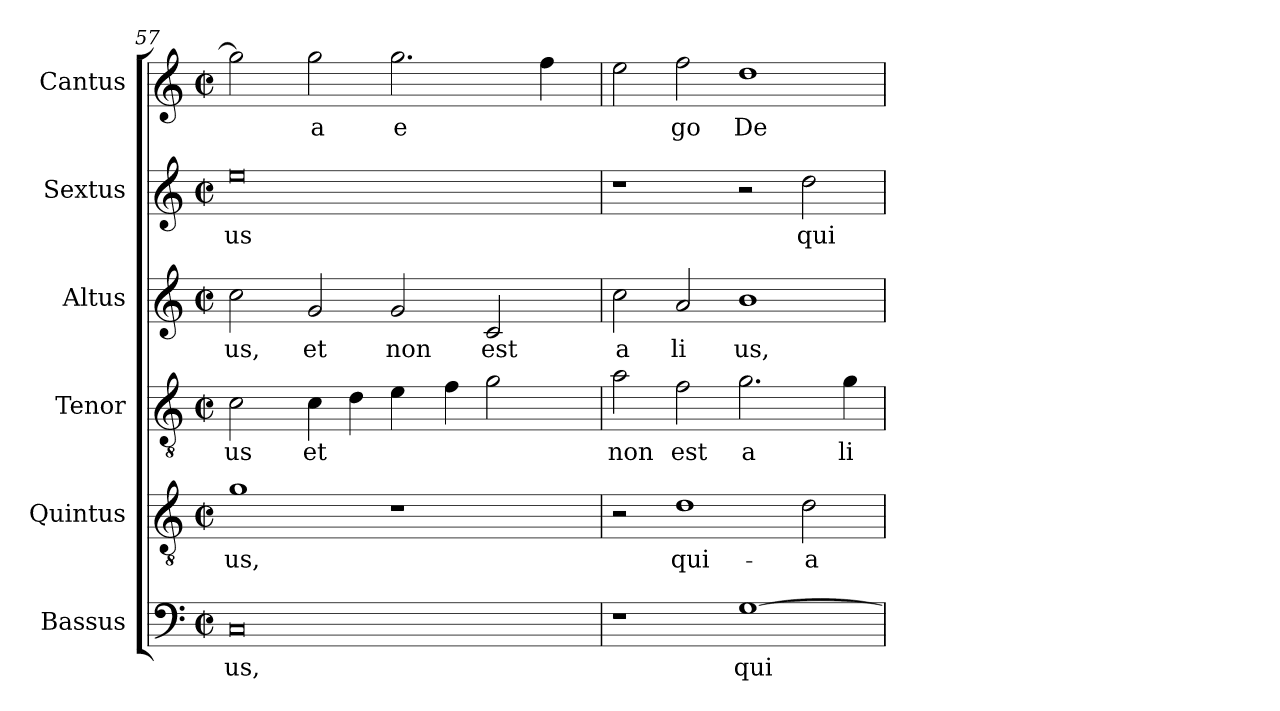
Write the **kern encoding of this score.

**kern	**text	**kern	**text	**kern	**text	**kern	**text	**kern	**text	**kern	**text
*part6	*part6	*part5	*part5	*part4	*part4	*part3	*part3	*part2	*part2	*part1	*part1
*staff6	*staff6	*staff5	*staff5	*staff4	*staff4	*staff3	*staff3	*staff2	*staff2	*staff1	*staff1
*I"Bassus	*	*I"Quintus	*	*I"Tenor	*	*I"Altus	*	*I"Sextus	*	*I"Cantus	*
!!LO:LB:g=z
*clefF4	*	*clefGv2	*	*clefGv2	*	*clefG2	*	*clefG2	*	*clefG2	*
*	*	*	*	*	*	*k[]	*	*	*	*	*
*	*	*	*	*	*	*C:	*	*	*	*	*
*M2/2	*	*M2/2	*	*M2/2	*	*M2/2	*	*M2/2	*	*M2/2	*
*met(c|)	*	*met(c|)	*	*met(c|)	*	*met(c|)	*	*met(c|)	*	*met(c|)	*
=57	=57	=57	=57	=57	=57	=57	=57	=57	=57	=57	=57
!	!LO:LY:b:cj	!	!LO:LY:b:cj	!	!LO:LY:b:cj	!	!LO:LY:b:cj	!	!LO:LY:b:cj	!	!
*	*	*	*	*	*	*	*	*	*	*^	*
0C	-us,	1g	-us,	2c\	-us	2cc\	-us,	0ee	us	2gg\]	16.ryy	.
.	.	.	.	.	.	.	.	.	.	.	1ryy	.
!	!	!	!	!	!LO:LY:b:cj	!	!LO:LY:b:cj	!	!	!	!	!LO:LY:b:cj
.	.	.	.	4c\	et	2g/	et	.	.	2gg\	.	a
.	.	.	.	4d\	.	.	.	.	.	.	.	.
!	!	!	!	!	!	!	!LO:LY:b:cj	!	!	!	!	!LO:LY:b:cj
.	.	1r	.	4e\	.	2g/	non	.	.	2.gg\	.	e
.	.	.	.	.	.	.	.	.	.	.	2ryy	.
.	.	.	.	4f\	.	.	.	.	.	.	.	.
!	!	!	!	!	!	!	!LO:LY:b:cj	!	!	!	!	!
.	.	.	.	2g\	.	2c/	est	.	.	.	.	.
.	.	.	.	.	.	.	.	.	.	.	4ryy	.
.	.	.	.	.	.	.	.	.	.	4ff\	.	.
.	.	.	.	.	.	.	.	.	.	.	8ryy	.
.	.	.	.	.	.	.	.	.	.	.	32ryy	.
=58	=58	=58	=58	=58	=58	=58	=58	=58	=58	=58	=58	=58
!	!	!	!	!	!LO:LY:b:cj	!	!LO:LY:b:cj	!	!	!	!	!
*	*	*	*	*	*	*	*	*	*	*v	*v	*
1r	.	2r	.	2a\	non	2cc\	a	1r	.	2ee\	.
!	!	!	!LO:LY:b:cj	!	!LO:LY:b:cj	!	!LO:LY:b:cj	!	!	!	!LO:LY:b:cj
.	.	1d	qui-	2f\	est	2a/	li	.	.	2ff\	go
!	!LO:LY:b:cj	!	!	!	!LO:LY:b:cj	!	!LO:LY:b:cj	!	!	!	!LO:LY:b:cj
[>1G	qui-	.	.	2.g\	a	1b	us,	2r	.	1dd	De
!	!	!	!LO:LY:b:cj	!	!	!	!	!	!LO:LY:b:cj	!	!
.	.	2d\	-a	.	.	.	.	2dd\	qui-	.	.
!	!	!	!	!	!LO:LY:b:cj	!	!	!	!	!	!
.	.	.	.	4g\	li	.	.	.	.	.	.
=	=	=	=	=	=	=	=	=	=	=	=
*-	*-	*-	*-	*-	*-	*-	*-	*-	*-	*-	*-
